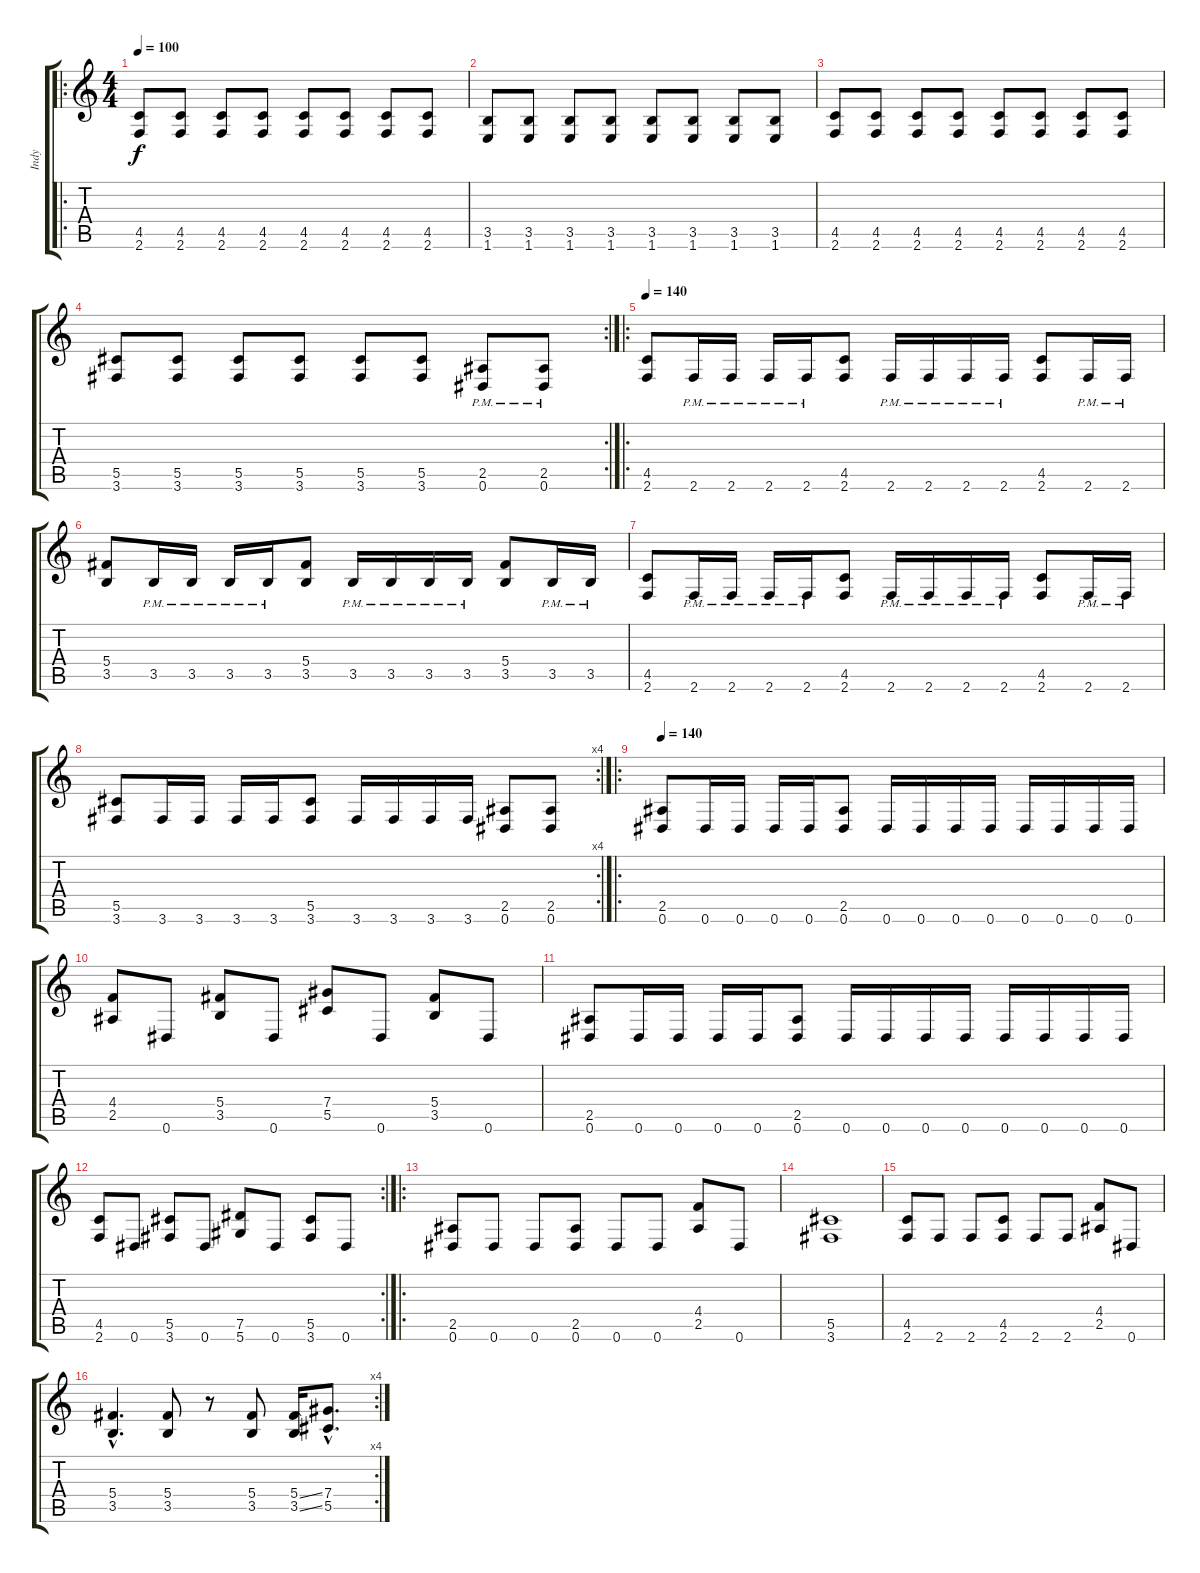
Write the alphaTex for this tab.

\track ("Indy" "Indy") {instrument distortionguitar}
\staff {score tabs}
\tuning (Eb4 Bb3 Gb3 Db3 Ab2 Eb2) {hide}
\ro
\ts (4 4)
\tempo 100
\clef g2
\ks c
(4.5 2.6).8{dy f} (4.5 2.6).8 (4.5 2.6).8 (4.5 2.6).8 (4.5 2.6).8 (4.5 2.6).8 (4.5 2.6).8 (4.5 2.6).8 |
(3.5 1.6).8 (3.5 1.6).8 (3.5 1.6).8 (3.5 1.6).8 (3.5 1.6).8 (3.5 1.6).8 (3.5 1.6).8 (3.5 1.6).8 |
(4.5 2.6).8 (4.5 2.6).8 (4.5 2.6).8 (4.5 2.6).8 (4.5 2.6).8 (4.5 2.6).8 (4.5 2.6).8 (4.5 2.6).8 |
\rc 2
(5.5 3.6).8 (5.5 3.6).8 (5.5 3.6).8 (5.5 3.6).8 (5.5 3.6).8 (5.5 3.6).8 (2.5{pm} 0.6{pm}).8 (2.5{pm} 0.6{pm}).8 |
\ro
\tempo 180
\tempo 140
(4.5 2.6).8 2.6{pm}.16 2.6{pm}.16 2.6{pm}.16 2.6{pm}.16 (4.5 2.6).8 2.6{pm}.16 2.6{pm}.16 2.6{pm}.16 2.6{pm}.16 (4.5 2.6).8 2.6{pm}.16 2.6{pm}.16 |
(5.4 3.5).8 3.5{pm}.16 3.5{pm}.16 3.5{pm}.16 3.5{pm}.16 (5.4 3.5).8 3.5{pm}.16 3.5{pm}.16 3.5{pm}.16 3.5{pm}.16 (5.4 3.5).8 3.5{pm}.16 3.5{pm}.16 |
(4.5 2.6).8 2.6{pm}.16 2.6{pm}.16 2.6{pm}.16 2.6{pm}.16 (4.5 2.6).8 2.6{pm}.16 2.6{pm}.16 2.6{pm}.16 2.6{pm}.16 (4.5 2.6).8 2.6{pm}.16 2.6{pm}.16 |
\rc 4
(5.5 3.6).8 3.6.16 3.6.16 3.6.16 3.6.16 (5.5 3.6).8 3.6.16 3.6.16 3.6.16 3.6.16 (2.5 0.6).8 (2.5 0.6).8 |
\ro
\tempo 140
(2.5 0.6).8 0.6.16 0.6.16 0.6.16 0.6.16 (2.5 0.6).8 0.6.16 0.6.16 0.6.16 0.6.16 0.6.16 0.6.16 0.6.16 0.6.16 |
(4.4 2.5).8 0.6.8 (5.4 3.5).8 0.6.8 (7.4 5.5).8 0.6.8 (5.4 3.5).8 0.6.8 |
(2.5 0.6).8 0.6.16 0.6.16 0.6.16 0.6.16 (2.5 0.6).8 0.6.16 0.6.16 0.6.16 0.6.16 0.6.16 0.6.16 0.6.16 0.6.16 |
\rc 2
(4.5 2.6).8 0.6.8 (5.5 3.6).8 0.6.8 (7.5 5.6).8 0.6.8 (5.5 3.6).8 0.6.8 |
\ro
(2.5 0.6).8 0.6.8 0.6.8 (2.5 0.6).8 0.6.8 0.6.8 (4.4 2.5).8 0.6.8 |
(5.5 3.6).1 |
(4.5 2.6).8 2.6.8 2.6.8 (4.5 2.6).8 2.6.8 2.6.8 (4.4 2.5).8 0.6.8 |
\rc 4
(5.4{hac} 3.5{hac}).4{d} (5.4 3.5).8 r.8 (5.4 3.5).8 (5.4{ss} 3.5{ss}).16 (7.4{hac} 5.5{hac}).8{d}
